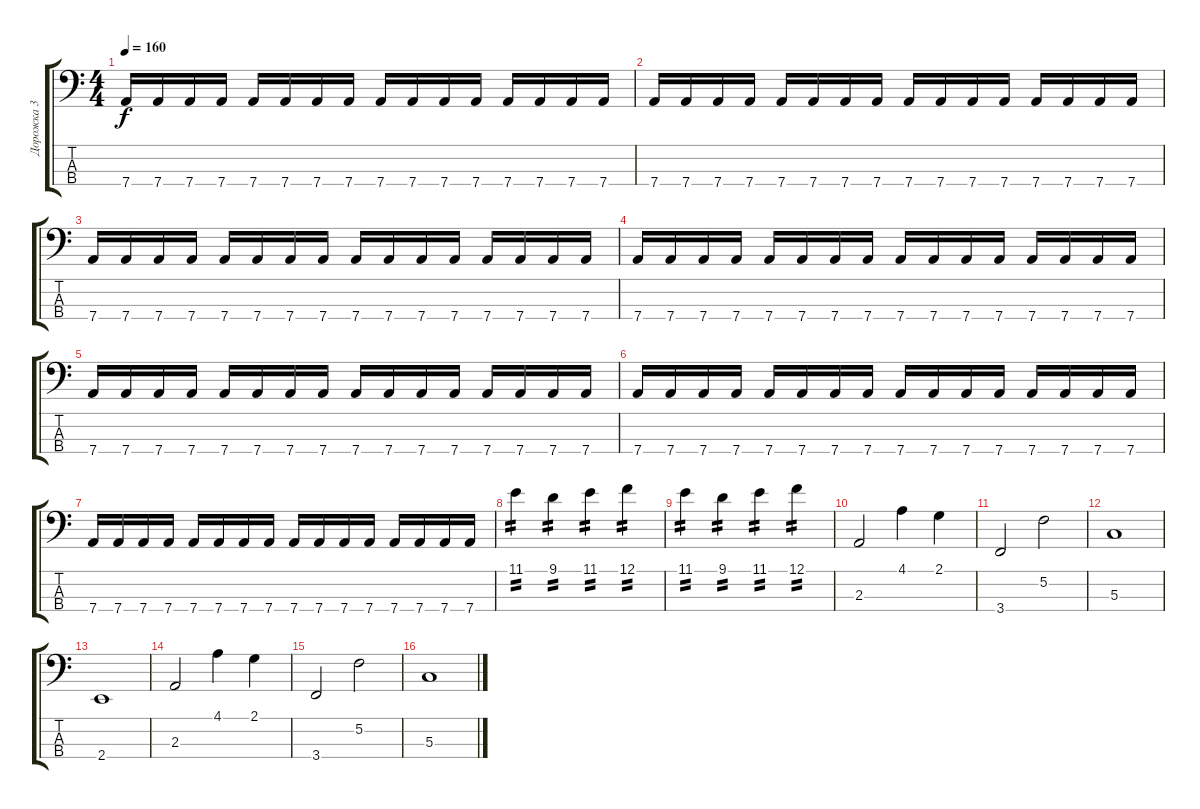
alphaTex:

\track ("Дорожка 3" "Дорожка 3") {instrument electricbassfinger}
\staff {score tabs}
\tuning (F2 C2 G1 D1) {hide}
\ts (4 4)
\tempo 160
\clef f4
\ks c
7.4.16{dy f} 7.4.16 7.4.16 7.4.16 7.4.16 7.4.16 7.4.16 7.4.16 7.4.16 7.4.16 7.4.16 7.4.16 7.4.16 7.4.16 7.4.16 7.4.16 |
7.4.16 7.4.16 7.4.16 7.4.16 7.4.16 7.4.16 7.4.16 7.4.16 7.4.16 7.4.16 7.4.16 7.4.16 7.4.16 7.4.16 7.4.16 7.4.16 |
7.4.16 7.4.16 7.4.16 7.4.16 7.4.16 7.4.16 7.4.16 7.4.16 7.4.16 7.4.16 7.4.16 7.4.16 7.4.16 7.4.16 7.4.16 7.4.16 |
7.4.16 7.4.16 7.4.16 7.4.16 7.4.16 7.4.16 7.4.16 7.4.16 7.4.16 7.4.16 7.4.16 7.4.16 7.4.16 7.4.16 7.4.16 7.4.16 |
7.4.16 7.4.16 7.4.16 7.4.16 7.4.16 7.4.16 7.4.16 7.4.16 7.4.16 7.4.16 7.4.16 7.4.16 7.4.16 7.4.16 7.4.16 7.4.16 |
7.4.16 7.4.16 7.4.16 7.4.16 7.4.16 7.4.16 7.4.16 7.4.16 7.4.16 7.4.16 7.4.16 7.4.16 7.4.16 7.4.16 7.4.16 7.4.16 |
7.4.16 7.4.16 7.4.16 7.4.16 7.4.16 7.4.16 7.4.16 7.4.16 7.4.16 7.4.16 7.4.16 7.4.16 7.4.16 7.4.16 7.4.16 7.4.16 |
11.1.4{tp 2} 9.1.4{tp 2} 11.1.4{tp 2} 12.1.4{tp 2} |
11.1.4{tp 2} 9.1.4{tp 2} 11.1.4{tp 2} 12.1.4{tp 2} |
2.3.2 4.1.4 2.1.4 |
3.4.2 5.2.2 |
5.3.1 |
2.4.1 |
2.3.2 4.1.4 2.1.4 |
3.4.2 5.2.2 |
5.3.1
